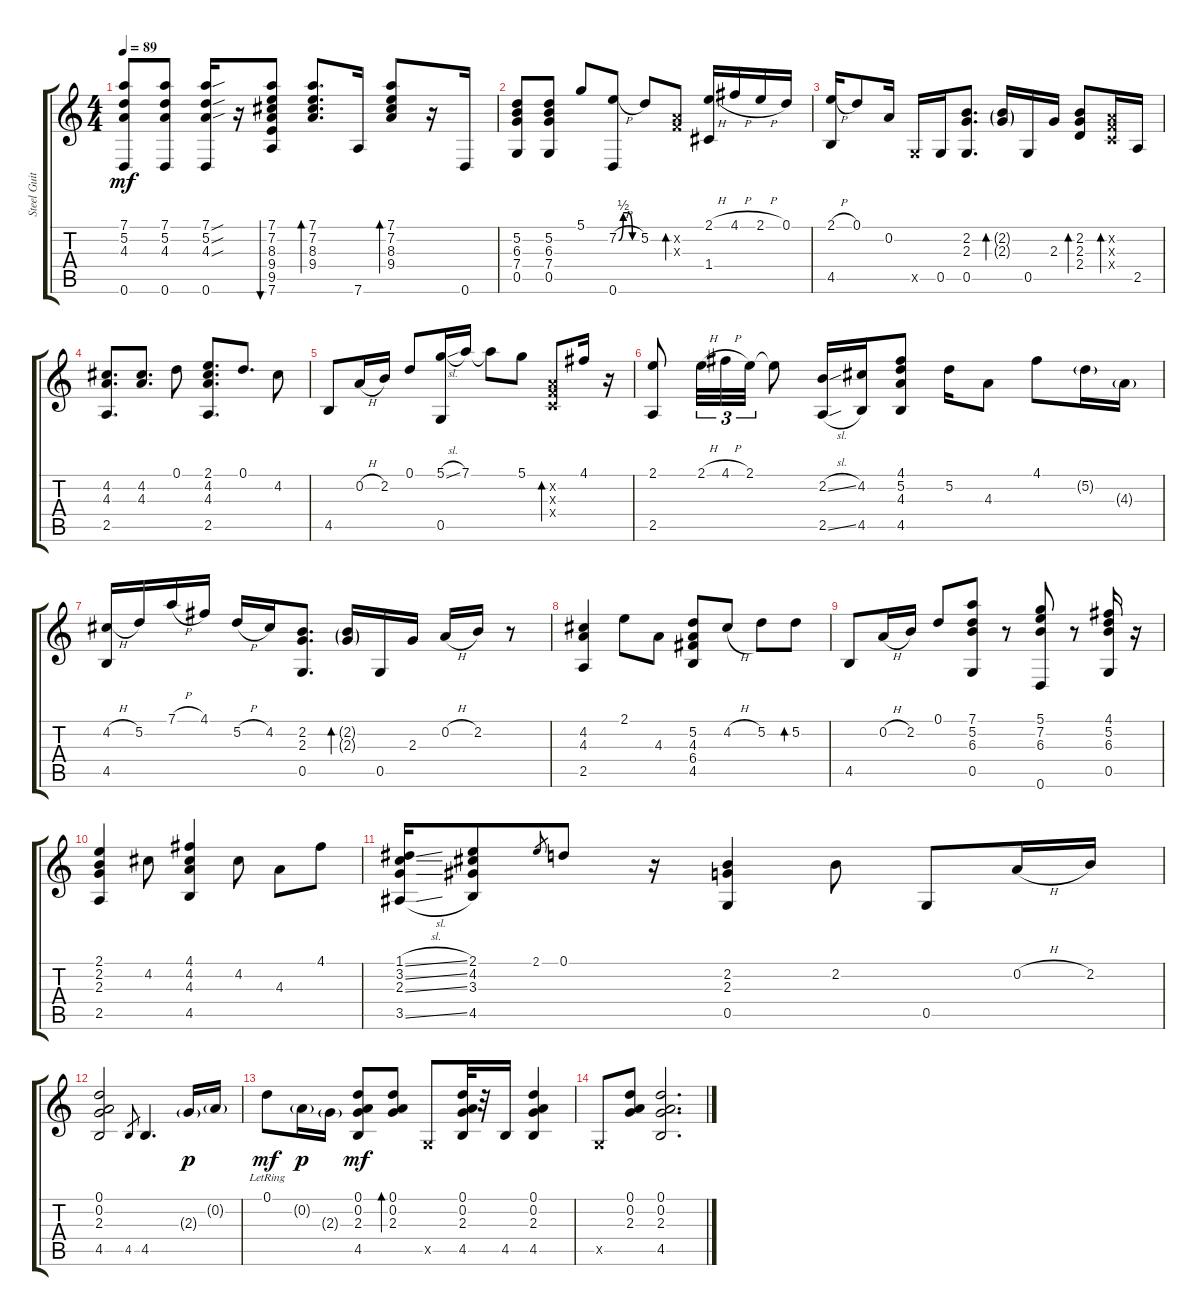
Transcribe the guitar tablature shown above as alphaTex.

\track ("Steel Guitar" "Steel Guit") {instrument acousticguitarsteel}
\staff {score tabs}
\tuning (D4 A3 F3 C3 G2 D2) {hide}
\ts (4 4)
\tempo 89
\clef g2
\ks c
(7.1 5.2 4.3 0.6).8{dy mf} (7.1 5.2 4.3 0.6).8 (7.1{sou} 5.2{sou} 4.3{sou} 0.6).16 r.16 (7.1 7.2 8.3 9.4 9.5 7.6).8{bu 30} (7.1 7.2 8.3 9.4).8{d bd 30} 7.6.16 (7.1 7.2 8.3 9.4).8{bd 30} r.16 0.6.16 |
(5.2 6.3 7.4 0.5).8 (5.2 6.3 7.4 0.5).8 5.1.8 (7.2{be (custom 0 0 15 2 30 2 45 0 60 0) h} 0.6).8 5.2.8 (0.2{x} 0.3{x}).8{bd 30} (2.1{h} 1.4).16 4.1{h}.16 2.1{h}.16 0.1.16 |
(2.1{h} 4.5).16 0.1.8 0.2.16 0.5{x}.16 0.5.16 (2.2 2.3 0.5).8{d} (2.2{g} 2.3{g}).16{bd 30} 0.5.16 2.3.16 (2.2 2.3 2.4).8{bd 30} (0.2{x} 0.3{x} 0.4{x}).16{bd 30} 2.5.16 |
(4.2 4.3 2.5).8{d} (4.2 4.3).8{d} 0.1.8 (2.1 4.2 4.3 2.5).8{d} 0.1.8{d} 4.2.8 |
4.5.8 0.2{h}.16 2.2.16 0.1.8 (5.1{sl} 0.5).16 7.1.16 7.1{t}.8 5.1.8 (0.2{x} 0.3{x} 0.4{x}).8{bd 30} 4.1.16 r.16 |
(2.1 2.5).8 2.1{h}.32{tu (3 2)} 4.1{h}.32{tu (3 2)} 2.1.32{tu (3 2)} 2.1{t}.8 (2.2{sl} 2.5{sl}).16 (4.2 4.5).16 (4.1 5.2 4.3 4.5).8 5.2.16 4.3.8 4.1.8 5.2{g}.16 4.3{g}.16 |
(4.2{h} 4.5).16 5.2.16 7.1{h}.16 4.1.16 5.2{h}.16 4.2.16 (2.2 2.3 0.5).8{d} (2.2{g} 2.3{g}).16{bd 30} 0.5.16 2.3.16 0.2{h}.16 2.2.16 r.8 |
(4.2 4.3 2.5).4 2.1.8 4.3.8 (5.2 4.3 6.4 4.5).8 4.2{h}.8 5.2.8 5.2.8{bd 30} |
4.5.8 0.2{h}.16 2.2.16 0.1.8 (7.1 5.2 6.3 0.5).8 r.8 (5.1 7.2 6.3 0.6).8 r.8 (4.1 5.2 6.3 0.5).16 r.16 |
(2.1 2.2 2.3 2.5).4 4.2.8 (4.1 4.2 4.3 4.5).4 4.2.8 4.3.8 4.1.8 |
(1.1{sl} 3.2{sl} 2.3{sl} 3.5{sl}).16 (2.1 4.2 3.3 4.5).8 2.1.8{gr} 0.1.8 r.16 (2.2 2.3 0.5).4 2.2.8 0.5.8 0.2{h}.16 2.2.16 |
(0.1 0.2 2.3 4.5).2 4.5.8{gr} 4.5.4{d} 2.3{g}.16{dy p} 0.2{g}.16 |
0.1{lr}.8{dy mf} 0.2{g}.16{dy p} 2.3{g}.16 (0.1 0.2 2.3 4.5).8{dy mf} (0.1 0.2 2.3).8{bd 30} 0.5{x}.8 (0.1 0.2 2.3 4.5).32 r.32 4.5.16 (0.1 0.2 2.3 4.5).4 |
0.5{x}.8 (0.1 0.2 2.3).8 (0.1 0.2 2.3 4.5).2{d}
